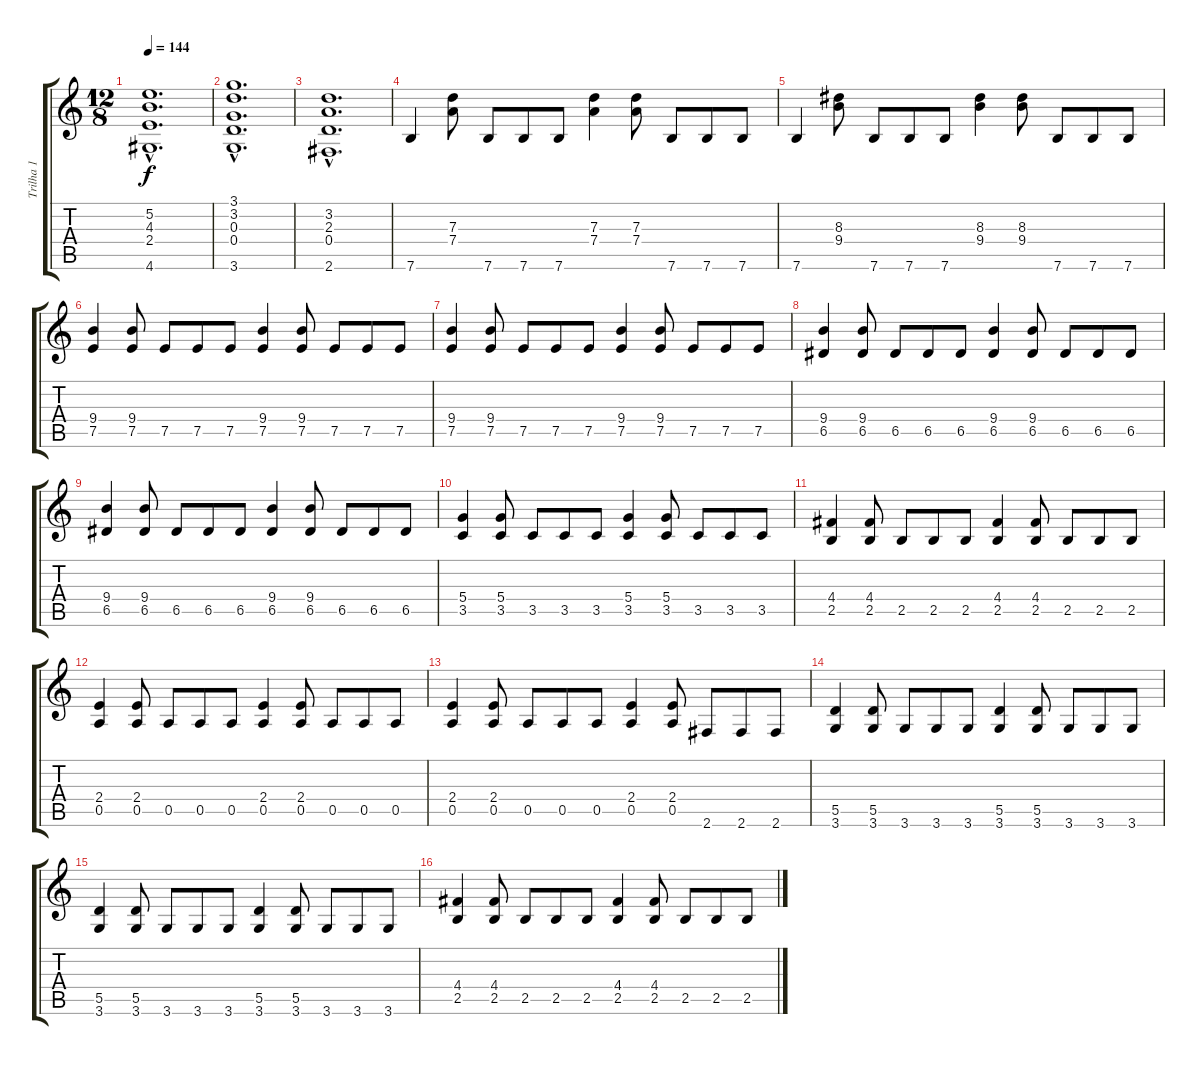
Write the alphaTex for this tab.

\track ("Trilha 1" "Trilha 1") {instrument distortionguitar}
\staff {score tabs}
\tuning (E4 B3 G3 D3 A2 E2) {hide}
\ts (12 8)
\tempo 144
\clef g2
\ks c
(5.2{hac t} 4.3{hac t} 2.4{hac t} 4.6{hac t}).1{d dy f} |
(3.1{hac} 3.2{hac} 0.3{hac} 0.4{hac} 3.6{hac}).1{d} |
(3.2{hac} 2.3{hac} 0.4{hac} 2.6{hac}).1{d} |
7.6.4 (7.3 7.4).8 7.6.8 7.6.8 7.6.8 (7.3 7.4).4 (7.3 7.4).8 7.6.8 7.6.8 7.6.8 |
7.6.4 (8.3 9.4).8 7.6.8 7.6.8 7.6.8 (8.3 9.4).4 (8.3 9.4).8 7.6.8 7.6.8 7.6.8 |
(9.4 7.5).4 (9.4 7.5).8 7.5.8 7.5.8 7.5.8 (9.4 7.5).4 (9.4 7.5).8 7.5.8 7.5.8 7.5.8 |
(9.4 7.5).4 (9.4 7.5).8 7.5.8 7.5.8 7.5.8 (9.4 7.5).4 (9.4 7.5).8 7.5.8 7.5.8 7.5.8 |
(9.4 6.5).4 (9.4 6.5).8 6.5.8 6.5.8 6.5.8 (9.4 6.5).4 (9.4 6.5).8 6.5.8 6.5.8 6.5.8 |
(9.4 6.5).4 (9.4 6.5).8 6.5.8 6.5.8 6.5.8 (9.4 6.5).4 (9.4 6.5).8 6.5.8 6.5.8 6.5.8 |
(5.4 3.5).4 (5.4 3.5).8 3.5.8 3.5.8 3.5.8 (5.4 3.5).4 (5.4 3.5).8 3.5.8 3.5.8 3.5.8 |
(4.4 2.5).4 (4.4 2.5).8 2.5.8 2.5.8 2.5.8 (4.4 2.5).4 (4.4 2.5).8 2.5.8 2.5.8 2.5.8 |
(2.4 0.5).4 (2.4 0.5).8 0.5.8 0.5.8 0.5.8 (2.4 0.5).4 (2.4 0.5).8 0.5.8 0.5.8 0.5.8 |
(2.4 0.5).4 (2.4 0.5).8 0.5.8 0.5.8 0.5.8 (2.4 0.5).4 (2.4 0.5).8 2.6.8 2.6.8 2.6.8 |
(5.5 3.6).4 (5.5 3.6).8 3.6.8 3.6.8 3.6.8 (5.5 3.6).4 (5.5 3.6).8 3.6.8 3.6.8 3.6.8 |
(5.5 3.6).4 (5.5 3.6).8 3.6.8 3.6.8 3.6.8 (5.5 3.6).4 (5.5 3.6).8 3.6.8 3.6.8 3.6.8 |
(4.4 2.5).4 (4.4 2.5).8 2.5.8 2.5.8 2.5.8 (4.4 2.5).4 (4.4 2.5).8 2.5.8 2.5.8 2.5.8
